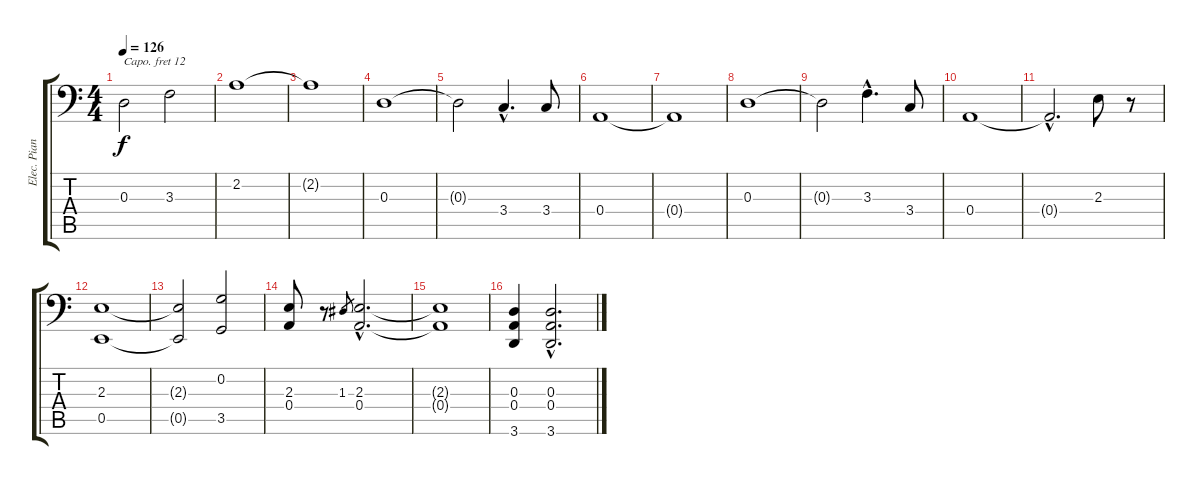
\track ("Elec. Piano (Left Hand)" "Elec. Pian") {instrument electricgrandpiano}
\staff {score tabs}
\capo 12
\tuning (C3 G2 D2 A1 E1 B0) {hide}
\ts (4 4)
\tempo 126
\clef f4
\ks c
0.3{t}.2{dy f} 3.3.2 |
2.2.1 |
2.2{t}.1 |
0.3.1 |
0.3{t}.2 3.4{hac}.4{d} 3.4.8 |
0.4.1 |
0.4{t}.1 |
0.3.1 |
0.3{t}.2 3.3{hac}.4{d} 3.4.8 |
0.4.1 |
0.4{hac t}.2{d} 2.3.8 r.8 |
(2.3 0.5).1 |
(2.3{t} 0.5{t}).2 (0.2 3.5).2 |
(2.3 0.4).8 r.8 1.3.8{gr} (2.3{hac} 0.4{hac}).2{d} |
(2.3{t} 0.4{t}).1 |
(0.3 0.4 3.6).4 (0.3{hac} 0.4{hac} 3.6{hac}).2{d}
